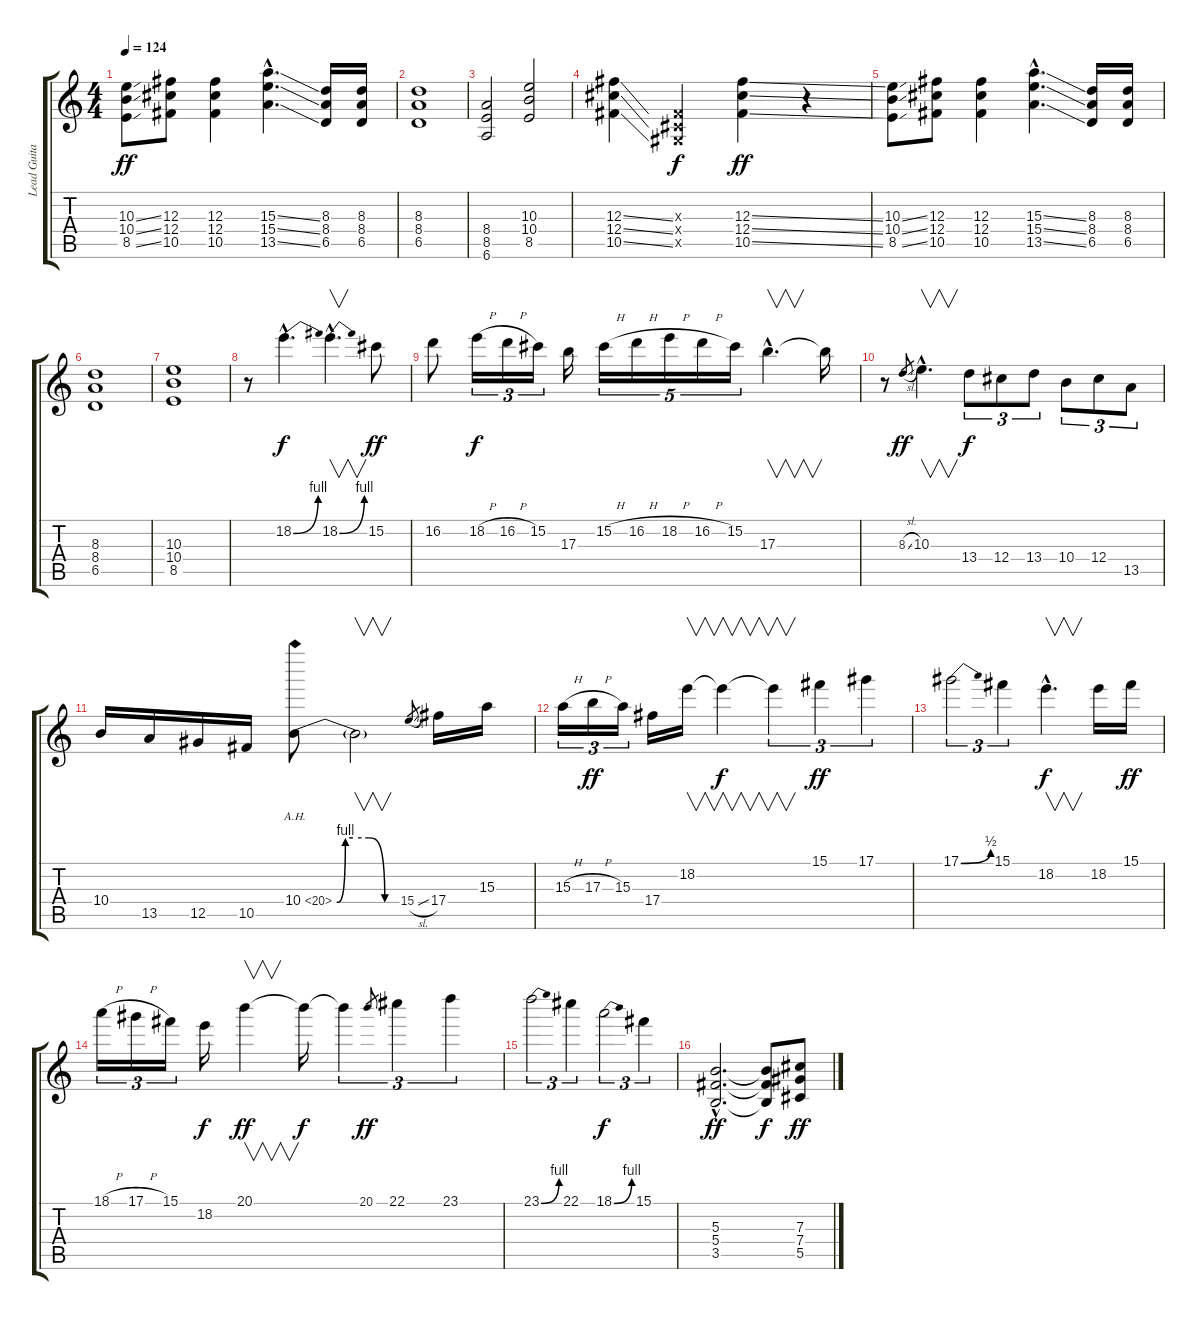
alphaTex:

\track ("Lead Guitar" "Lead Guita") {instrument overdrivenguitar}
\staff {score tabs}
\tuning (Eb4 Bb3 Gb3 Db3 Ab2 Eb2) {hide}
\ts (4 4)
\tempo 124
\clef g2
\ks c
(10.3{ss} 10.4{ss} 8.5{ss}).8{dy ff} (12.3 12.4 10.5).8 (12.3 12.4 10.5).4 (15.3{ss hac} 15.4{ss hac} 13.5{ss hac}).4{d} (8.3 8.4 6.5).16 (8.3 8.4 6.5).16 |
(8.3 8.4 6.5).1 |
(8.4 8.5 6.6).2 (10.3 10.4 8.5).2 |
(12.3{ss} 12.4{ss} 10.5{ss}).4 (0.3{x} 0.4{x} 0.5{x}).4{dy f} (12.3{ss} 12.4{ss} 10.5{ss}).4{dy ff} r.4 |
(10.3{ss} 10.4{ss} 8.5{ss}).8 (12.3 12.4 10.5).8 (12.3 12.4 10.5).4 (15.3{ss hac} 15.4{ss hac} 13.5{ss hac}).4{d} (8.3 8.4 6.5).16 (8.3 8.4 6.5).16 |
(8.3 8.4 6.5).1 |
(10.3 10.4 8.5).1 |
r.8 18.2{be (bend 0 0 60 4) hac}.4{d dy f} 18.2{be (bend 0 0 60 4) hac}.4{v d} 15.2.8{dy ff} |
16.2.8 18.2{h}.16{tu (3 2) dy f} 16.2{h}.16{tu (3 2)} 15.2.16{tu (3 2)} 17.3.16 15.2{h}.16{tu (5 4)} 16.2{h}.16{tu (5 4)} 18.2{h}.16{tu (5 4)} 16.2{h}.16{tu (5 4)} 15.2.16{tu (5 4)} 17.3{hac}.4{v d} 17.3{t}.16 |
r.8 8.3{sl}.8{gr dy ff} 10.3{hac}.4{v d} 13.4.8{tu (3 2) dy f} 12.4.8{tu (3 2)} 13.4.8{tu (3 2)} 10.4.8{tu (3 2)} 12.4.8{tu (3 2)} 13.5.8{tu (3 2)} |
10.4.16 13.5.16 12.5.16 10.5.16 10.4{be (custom 0 0 8 4 15 4 30 4 45 0 60 0) ah 10}.8 10.4{t}.2{v} 15.4{sl}.8{gr} 17.4.16 15.3.16 |
15.3{h}.16{tu (3 2)} 17.3{h}.16{tu (3 2) dy ff} 15.3.16{tu (3 2)} 17.4.16 18.2.16{v} 18.2{t}.4{v dy f} 18.2{t}.4{v tu (3 2)} 15.1.4{tu (3 2) dy ff} 17.1.4{tu (3 2)} |
17.1{be (bend 0 0 60 2)}.2{tu (3 2)} 15.1.4{tu (3 2)} 18.2{hac}.4{v d dy f} 18.2.16 15.1.16{dy ff} |
18.1{h}.16{tu (3 2)} 17.1{h}.16{tu (3 2)} 15.1.16{tu (3 2)} 18.2.16{dy f} 20.1.4{v dy ff} 20.1{t}.16{dy f} 20.1{t}.4{tu (3 2)} 20.1.8{gr dy ff} 22.1.4{tu (3 2)} 23.1.4{tu (3 2)} |
23.1{be (bend 0 0 60 4)}.2{tu (3 2)} 22.1.4{tu (3 2)} 18.1{be (bend 0 0 60 4)}.2{tu (3 2) dy f} 15.1.4{tu (3 2)} |
(5.3{hac} 5.4{hac} 3.5{hac}).2{d dy ff} (5.3{t} 5.4{t} 3.5{t}).8{dy f} (7.3 7.4 5.5).8{dy ff}
